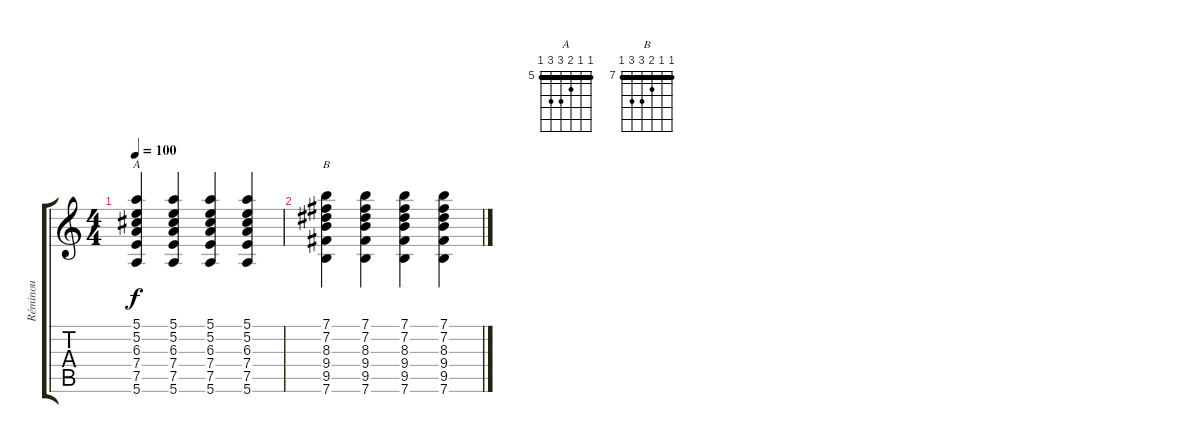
\track ("Réminou" "Réminou") {instrument acousticguitarnylon}
\staff {score tabs}
\tuning (E4 B3 G3 D3 A2 E2) {hide}
\chord ("A" 5 5 6 7 7 5) {firstfret 5 barre 5}
\chord ("B" 7 7 8 9 9 7) {firstfret 7 barre 7}
\ts (4 4)
\tempo 100
\clef g2
\ks c
(5.1 5.2 6.3 7.4 7.5 5.6).4{ch "A" dy f} (5.1 5.2 6.3 7.4 7.5 5.6).4 (5.1 5.2 6.3 7.4 7.5 5.6).4 (5.1 5.2 6.3 7.4 7.5 5.6).4 |
(7.1 7.2 8.3 9.4 9.5 7.6).4{ch "B"} (7.1 7.2 8.3 9.4 9.5 7.6).4 (7.1 7.2 8.3 9.4 9.5 7.6).4 (7.1 7.2 8.3 9.4 9.5 7.6).4
